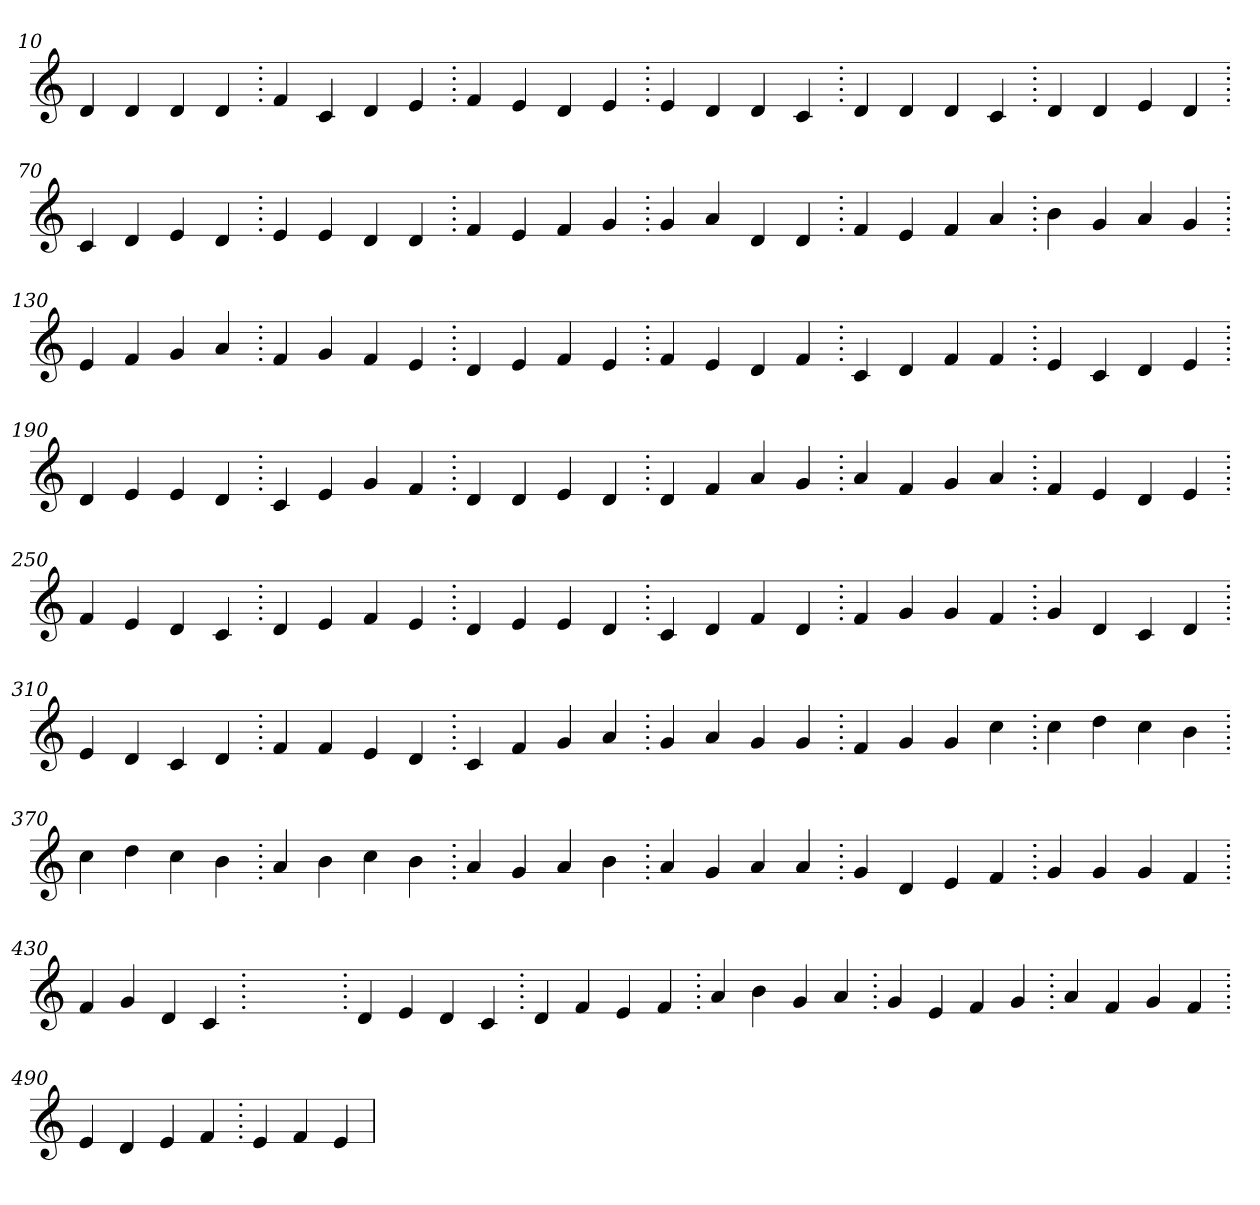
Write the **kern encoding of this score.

**kern
*part1
*staff1
*clefG2
=10.
4d
4d
4d
4d
=20.
4f
4c
4d
4e
=30.
4f
4e
4d
4e
=40.
4e
4d
4d
4c
=50.
4d
4d
4d
4c
=60.
4d
4d
4e
4d
=70.
4c
4d
4e
4d
=80.
4e
4e
4d
4d
=90.
4f
4e
4f
4g
=100.
4g
4a
4d
4d
=110.
4f
4e
4f
4a
=120.
4b
4g
4a
4g
=130.
4e
4f
4g
4a
=140.
4f
4g
4f
4e
=150.
4d
4e
4f
4e
=160.
4f
4e
4d
4f
=170.
4c
4d
4f
4f
=180.
4e
4c
4d
4e
=190.
4d
4e
4e
4d
=200.
4c
4e
4g
4f
=210.
4d
4d
4e
4d
=220.
4d
4f
4a
4g
=230.
4a
4f
4g
4a
=240.
4f
4e
4d
4e
=250.
4f
4e
4d
4c
=260.
4d
4e
4f
4e
=270.
4d
4e
4e
4d
=280.
4c
4d
4f
4d
=290.
4f
4g
4g
4f
=300.
4g
4d
4c
4d
=310.
4e
4d
4c
4d
=320.
4f
4f
4e
4d
=330.
4c
4f
4g
4a
=340.
4g
4a
4g
4g
=350.
4f
4g
4g
4cc
=360.
4cc
4dd
4cc
4b
=370.
4cc
4dd
4cc
4b
=380.
4a
4b
4cc
4b
=390.
4a
4g
4a
4b
=400.
4a
4g
4a
4a
=410.
4g
4d
4e
4f
=420.
4g
4g
4g
4f
=430.
4f
4g
4d
4c
=440.
1ryy
=440.
4d
4e
4d
4c
=450.
4d
4f
4e
4f
=460.
4a
4b
4g
4a
=470.
4g
4e
4f
4g
=480.
4a
4f
4g
4f
=490.
4e
4d
4e
4f
=500.
4e
4f
4e
=
*-
